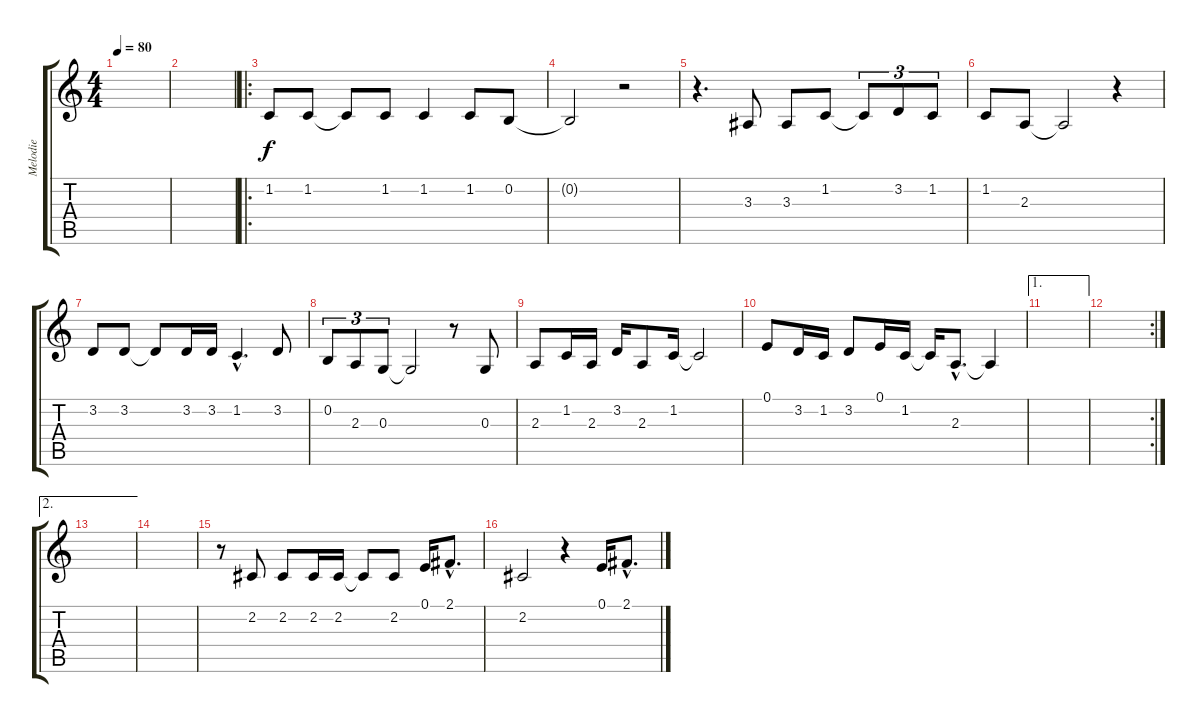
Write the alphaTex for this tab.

\track ("Melodie" "Melodie") {instrument trombone}
\staff {score tabs}
\tuning (E4 B3 G3 D3 A2 E2) {hide}
\ts (4 4)
\tempo 80
\clef g2
\ks c
|
|
\ro
1.2.8 1.2.8 1.2{t}.8 1.2.8 1.2.4 1.2.8 0.2.8 |
0.2{t}.2 r.2 |
r.4{d} 3.3.8 3.3.8 1.2.8 1.2{t}.8{tu (3 2)} 3.2.8{tu (3 2)} 1.2.8{tu (3 2)} |
1.2.8 2.3.8 2.3{t}.2 r.4 |
3.2.8 3.2.8 3.2{t}.8 3.2.16 3.2.16 1.2{hac}.4{d} 3.2.8 |
0.2.8{tu (3 2)} 2.3.8{tu (3 2)} 0.3.8{tu (3 2)} 0.3{t}.2 r.8 0.3.8 |
2.3.8 1.2.16 2.3.16 3.2.16 2.3.8 1.2.16 1.2{t}.2 |
0.1.8 3.2.16 1.2.16 3.2.8 0.1.16 1.2.16 1.2{t}.16 2.3{hac}.8{d} 2.3{t}.4 |
\ae 1
|
\rc 2
|
\ae 2
|
|
r.8 2.2.8 2.2.8 2.2.16 2.2.16 2.2{t}.8 2.2.8 0.1.16 2.1{hac}.8{d} |
2.2.2 r.4 0.1.16 2.1{hac}.8{d}
